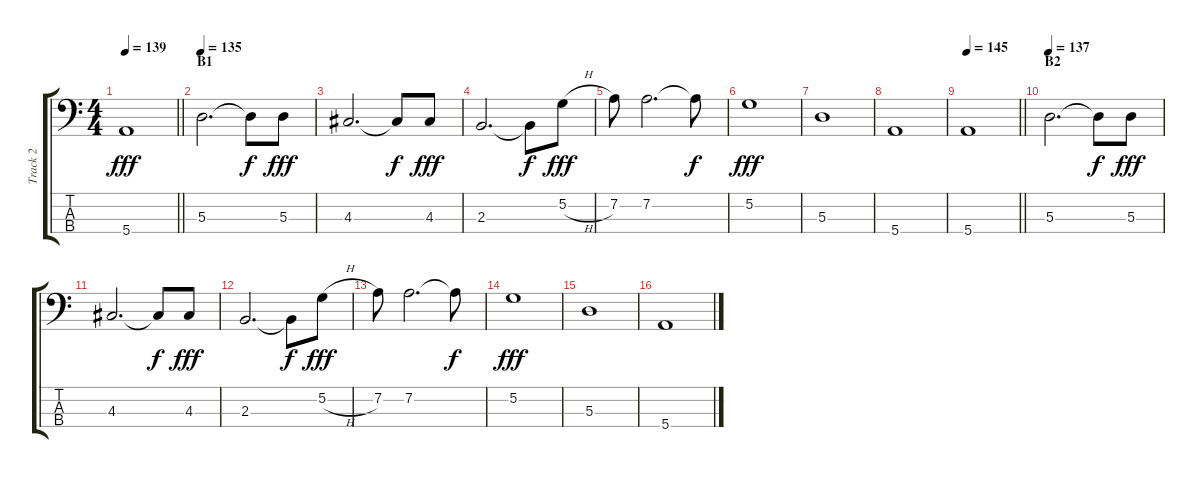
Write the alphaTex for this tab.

\track ("Track 2" "Track 2") {instrument electricbassfinger}
\staff {score tabs}
\tuning (G2 D2 A1 E1) {hide}
\ts (4 4)
\tempo 139
\clef f4
\barLineRight lightlight
\ks c
5.4.1{dy fff} |
\section ("" "B1")
\tempo 135
5.3.2{d} 5.3{t}.8{dy f} 5.3.8{dy fff} |
4.3.2{d} 4.3{t}.8{dy f} 4.3.8{dy fff} |
2.3.2{d} 2.3{t}.8{dy f} 5.2{h}.8{dy fff} |
7.2.8 7.2.2{d} 7.2{t}.8{dy f} |
5.2.1{dy fff} |
5.3.1 |
5.4.1 |
\tempo 145
\barLineRight lightlight
5.4.1 |
\section ("" "B2")
\tempo 137
5.3.2{d} 5.3{t}.8{dy f} 5.3.8{dy fff} |
4.3.2{d} 4.3{t}.8{dy f} 4.3.8{dy fff} |
2.3.2{d} 2.3{t}.8{dy f} 5.2{h}.8{dy fff} |
7.2.8 7.2.2{d} 7.2{t}.8{dy f} |
5.2.1{dy fff} |
5.3.1 |
5.4.1
